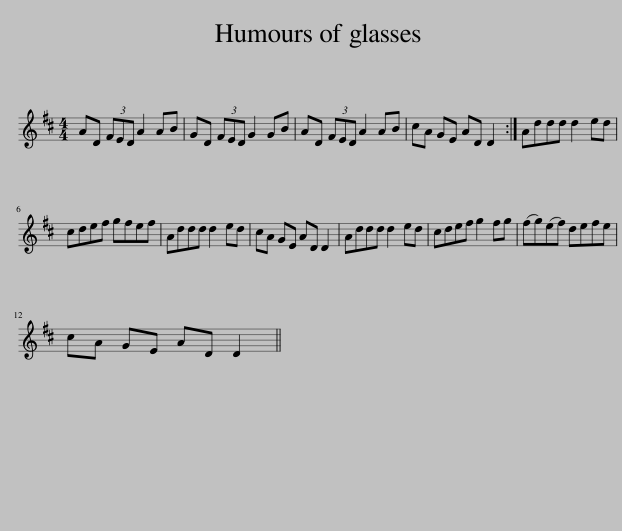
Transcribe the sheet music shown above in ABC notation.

X:1
L:1/8
M:4/4
I:linebreak $
K:D
V:1 treble
V:1
 AD (3FED A2 AB | GD (3FED G2 GB | AD (3FED A2 AB | cA GE AD D2 :| Addd d2 ed |$ %5
 cdef gfef | Addd d2 ed | cA GE AD D2 | Addd d2 ed | cdef g2 fg | %10
 (fg)(ef) defe |$ cA GE AD D2 || %12
